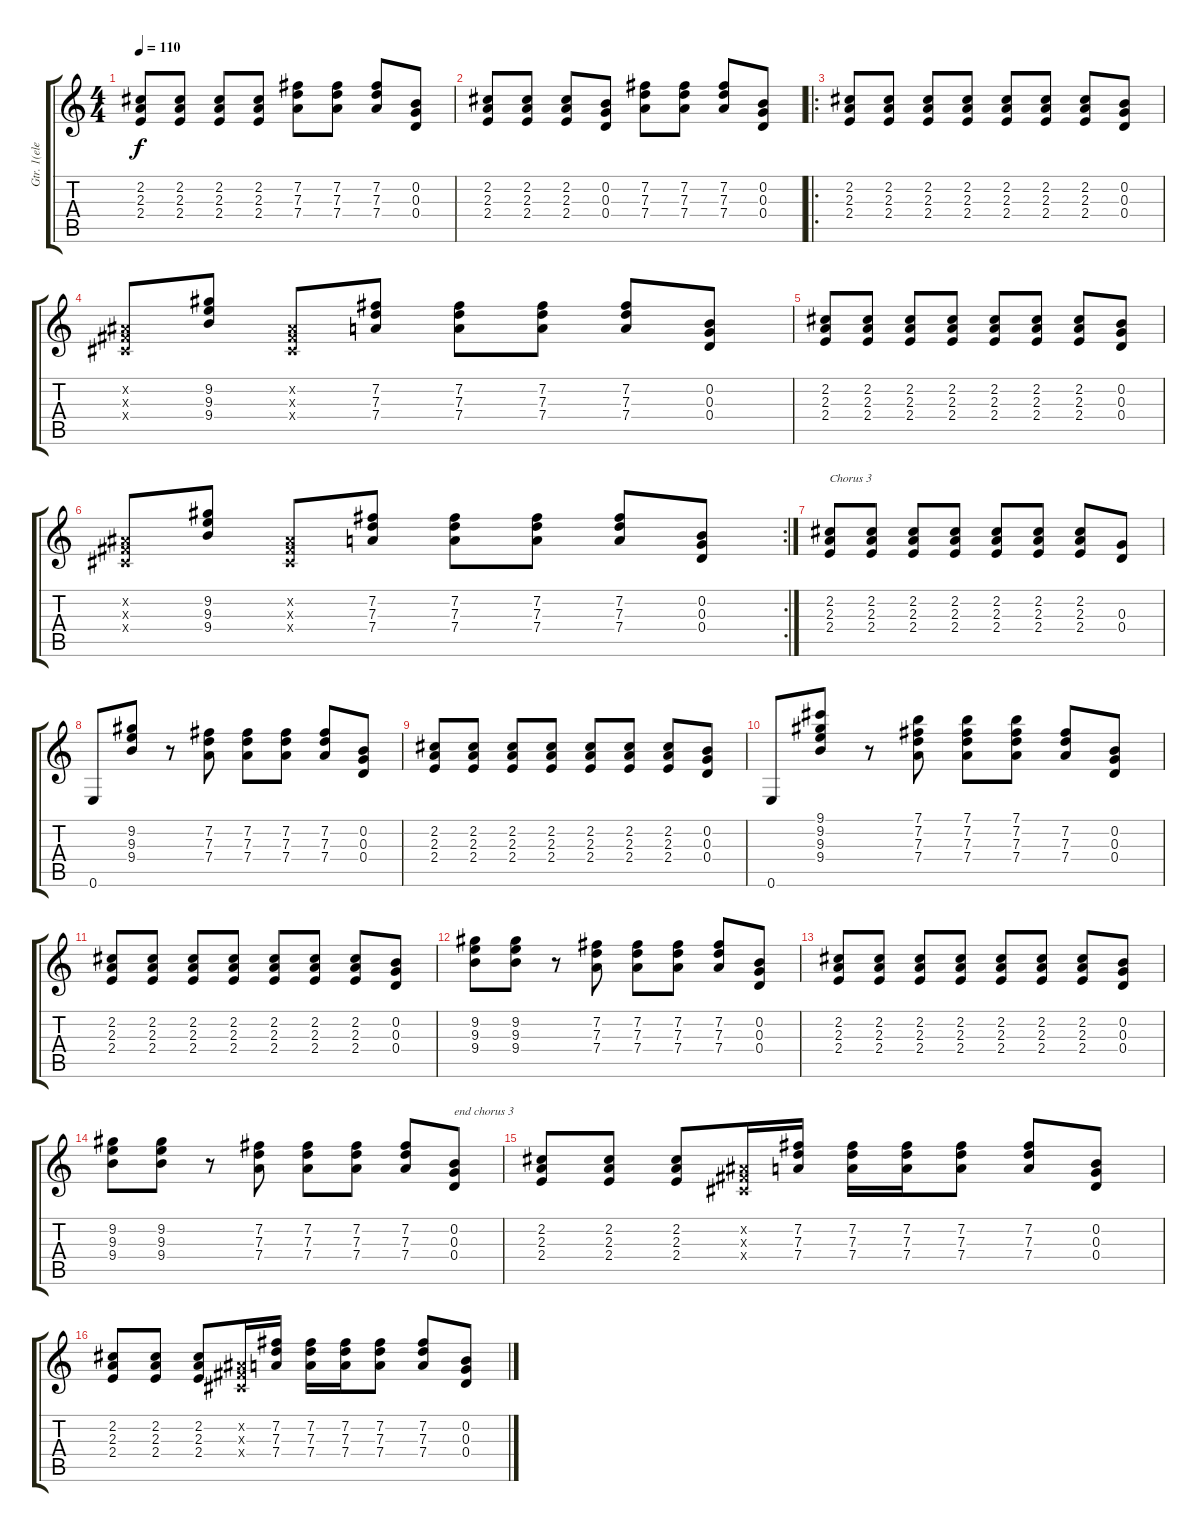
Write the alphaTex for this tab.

\track ("Gtr. 1(elec. clean)" "Gtr. 1(ele") {instrument electricguitarclean}
\staff {score tabs}
\tuning (E4 B3 G3 D3 A2 E2) {hide}
\ts (4 4)
\tempo 110
\clef g2
\ks c
(2.2 2.3 2.4).8{dy f} (2.2 2.3 2.4).8 (2.2 2.3 2.4).8 (2.2 2.3 2.4).8 (7.2 7.3 7.4).8 (7.2 7.3 7.4).8 (7.2 7.3 7.4).8 (0.2 0.3 0.4).8 |
(2.2 2.3 2.4).8 (2.2 2.3 2.4).8 (2.2 2.3 2.4).8 (0.2 0.3 0.4).8 (7.2 7.3 7.4).8 (7.2 7.3 7.4).8 (7.2 7.3 7.4).8 (0.2 0.3 0.4).8 |
\ro
(2.2 2.3 2.4).8 (2.2 2.3 2.4).8 (2.2 2.3 2.4).8 (2.2 2.3 2.4).8 (2.2 2.3 2.4).8 (2.2 2.3 2.4).8 (2.2 2.3 2.4).8 (0.2 0.3 0.4).8 |
(-1.2{x} -1.3{x} -1.4{x}).8 (9.2 9.3 9.4).8 (-1.2{x} -1.3{x} -1.4{x}).8 (7.2 7.3 7.4).8 (7.2 7.3 7.4).8 (7.2 7.3 7.4).8 (7.2 7.3 7.4).8 (0.2 0.3 0.4).8 |
(2.2 2.3 2.4).8 (2.2 2.3 2.4).8 (2.2 2.3 2.4).8 (2.2 2.3 2.4).8 (2.2 2.3 2.4).8 (2.2 2.3 2.4).8 (2.2 2.3 2.4).8 (0.2 0.3 0.4).8 |
\rc 2
(-1.2{x} -1.3{x} -1.4{x}).8 (9.2 9.3 9.4).8 (-1.2{x} -1.3{x} -1.4{x}).8 (7.2 7.3 7.4).8 (7.2 7.3 7.4).8 (7.2 7.3 7.4).8 (7.2 7.3 7.4).8 (0.2 0.3 0.4).8 |
(2.2 2.3 2.4).8{txt "Chorus 3"} (2.2 2.3 2.4).8 (2.2 2.3 2.4).8 (2.2 2.3 2.4).8 (2.2 2.3 2.4).8 (2.2 2.3 2.4).8 (2.2 2.3 2.4).8 (0.3 0.4).8 |
0.6.8 (9.2 9.3 9.4).8 r.8 (7.2 7.3 7.4).8 (7.2 7.3 7.4).8 (7.2 7.3 7.4).8 (7.2 7.3 7.4).8 (0.2 0.3 0.4).8 |
(2.2 2.3 2.4).8 (2.2 2.3 2.4).8 (2.2 2.3 2.4).8 (2.2 2.3 2.4).8 (2.2 2.3 2.4).8 (2.2 2.3 2.4).8 (2.2 2.3 2.4).8 (0.2 0.3 0.4).8 |
0.6.8 (9.1 9.2 9.3 9.4).8 r.8 (7.1 7.2 7.3 7.4).8 (7.1 7.2 7.3 7.4).8 (7.1 7.2 7.3 7.4).8 (7.2 7.3 7.4).8 (0.2 0.3 0.4).8 |
(2.2 2.3 2.4).8 (2.2 2.3 2.4).8 (2.2 2.3 2.4).8 (2.2 2.3 2.4).8 (2.2 2.3 2.4).8 (2.2 2.3 2.4).8 (2.2 2.3 2.4).8 (0.2 0.3 0.4).8 |
(9.2 9.3 9.4).8 (9.2 9.3 9.4).8 r.8 (7.2 7.3 7.4).8 (7.2 7.3 7.4).8 (7.2 7.3 7.4).8 (7.2 7.3 7.4).8 (0.2 0.3 0.4).8 |
(2.2 2.3 2.4).8 (2.2 2.3 2.4).8 (2.2 2.3 2.4).8 (2.2 2.3 2.4).8 (2.2 2.3 2.4).8 (2.2 2.3 2.4).8 (2.2 2.3 2.4).8 (0.2 0.3 0.4).8 |
(9.2 9.3 9.4).8 (9.2 9.3 9.4).8 r.8 (7.2 7.3 7.4).8 (7.2 7.3 7.4).8 (7.2 7.3 7.4).8 (7.2 7.3 7.4).8 (0.2 0.3 0.4).8{txt "end chorus 3"} |
(2.2 2.3 2.4).8 (2.2 2.3 2.4).8 (2.2 2.3 2.4).8 (-1.2{x} -1.3{x} -1.4{x}).16 (7.2 7.3 7.4).16 (7.2 7.3 7.4).16 (7.2 7.3 7.4).16 (7.2 7.3 7.4).8 (7.2 7.3 7.4).8 (0.2 0.3 0.4).8 |
(2.2 2.3 2.4).8 (2.2 2.3 2.4).8 (2.2 2.3 2.4).8 (-1.2{x} -1.3{x} -1.4{x}).16 (7.2 7.3 7.4).16 (7.2 7.3 7.4).16 (7.2 7.3 7.4).16 (7.2 7.3 7.4).8 (7.2 7.3 7.4).8 (0.2 0.3 0.4).8
